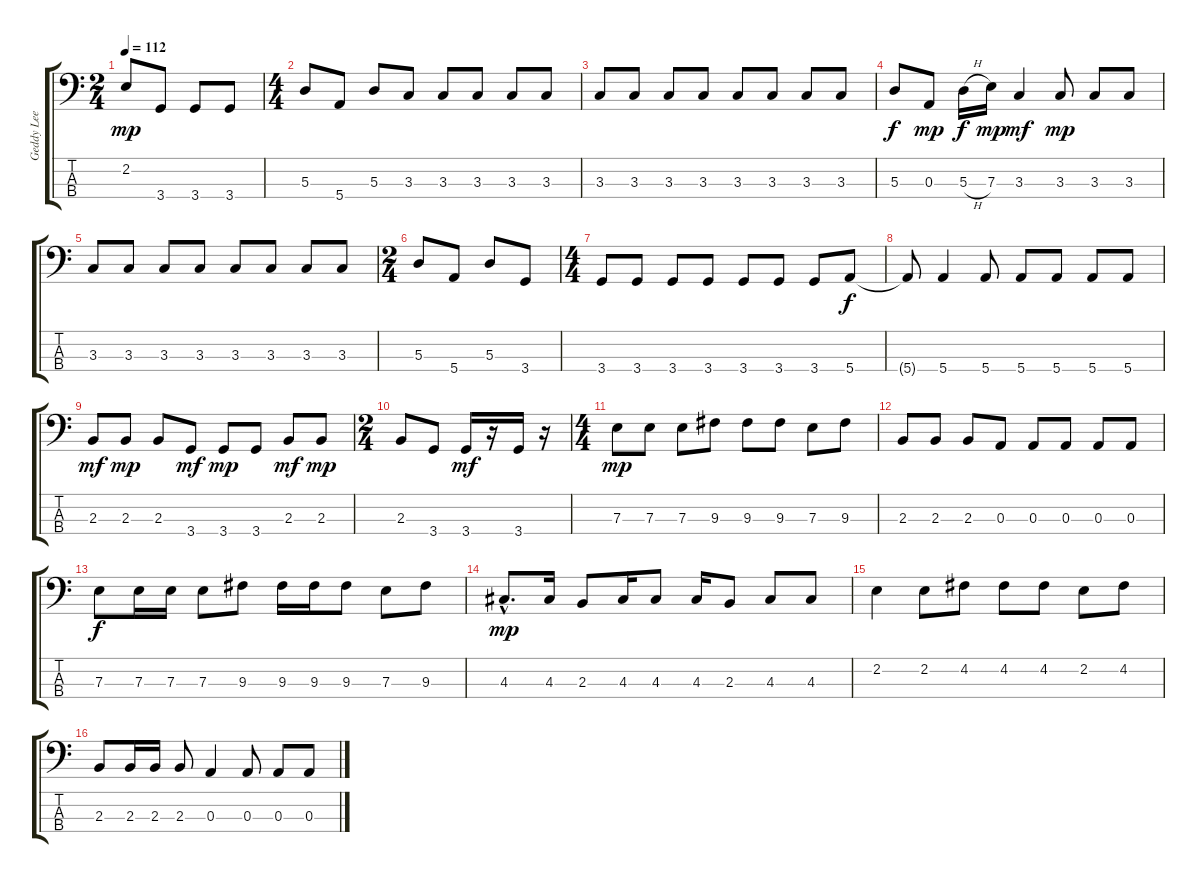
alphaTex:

\track ("Geddy Lee" "Geddy Lee") {instrument electricbassfinger}
\staff {score tabs}
\tuning (G2 D2 A1 E1) {hide}
\ts (2 4)
\tempo 112
\clef f4
\ks c
2.2.8{dy mp} 3.4.8 3.4.8 3.4.8 |
\ts (4 4)
5.3.8 5.4.8 5.3.8 3.3.8 3.3.8 3.3.8 3.3.8 3.3.8 |
3.3.8 3.3.8 3.3.8 3.3.8 3.3.8 3.3.8 3.3.8 3.3.8 |
5.3.8{dy f} 0.3.8{dy mp} 5.3{h}.16{dy f} 7.3.16{dy mp} 3.3.4{dy mf} 3.3.8{dy mp} 3.3.8 3.3.8 |
3.3.8 3.3.8 3.3.8 3.3.8 3.3.8 3.3.8 3.3.8 3.3.8 |
\ts (2 4)
5.3.8 5.4.8 5.3.8 3.4.8 |
\ts (4 4)
3.4.8 3.4.8 3.4.8 3.4.8 3.4.8 3.4.8 3.4.8 5.4.8{dy f} |
5.4{t}.8 5.4.4 5.4.8 5.4.8 5.4.8 5.4.8 5.4.8 |
2.3.8{dy mf} 2.3.8{dy mp} 2.3.8 3.4.8{dy mf} 3.4.8{dy mp} 3.4.8 2.3.8{dy mf} 2.3.8{dy mp} |
\ts (2 4)
2.3.8 3.4.8 3.4.16{dy mf} r.16 3.4.16 r.16 |
\ts (4 4)
7.3.8{dy mp} 7.3.8 7.3.8 9.3.8 9.3.8 9.3.8 7.3.8 9.3.8 |
2.3.8 2.3.8 2.3.8 0.3.8 0.3.8 0.3.8 0.3.8 0.3.8 |
7.3.8{dy f} 7.3.16 7.3.16 7.3.8 9.3.8 9.3.16 9.3.16 9.3.8 7.3.8 9.3.8 |
4.3{hac}.8{d dy mp} 4.3.16 2.3.8 4.3.16 4.3.8 4.3.16 2.3.8 4.3.8 4.3.8 |
2.2.4 2.2.8 4.2.8 4.2.8 4.2.8 2.2.8 4.2.8 |
2.3.8 2.3.16 2.3.16 2.3.8 0.3.4 0.3.8 0.3.8 0.3.8
